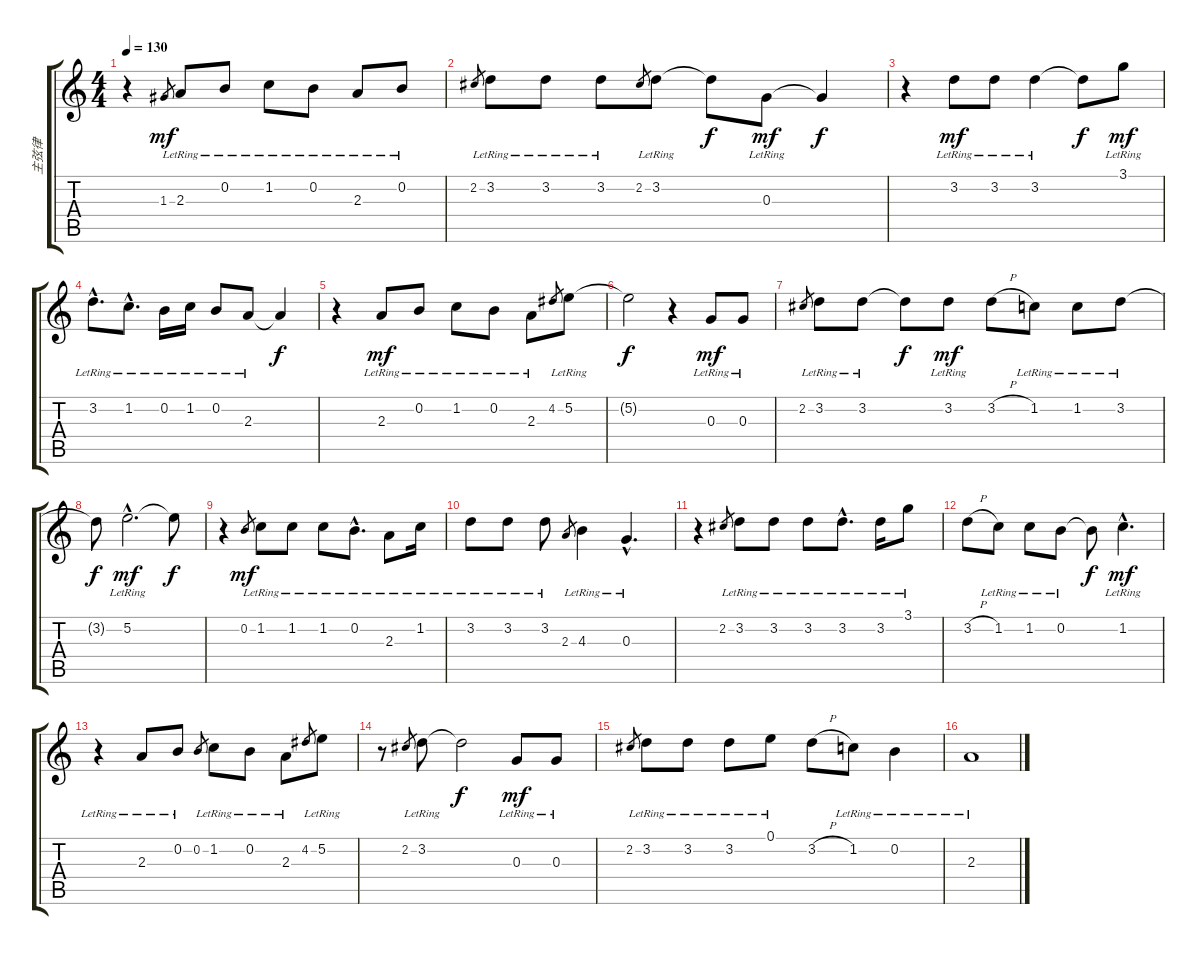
\track ("主弦律" "主弦律") {instrument acousticguitarnylon}
\staff {score tabs}
\tuning (E4 B3 G3 D3 A2 E2) {hide}
\ts (4 4)
\tempo 130
\clef g2
\ks c
r.4{dy mf} 1.3.8{gr} 2.3{lr}.8 0.2{lr}.8 1.2{lr}.8 0.2{lr}.8 2.3{lr}.8 0.2{lr}.8 |
2.2.8{gr} 3.2{lr}.8 3.2{lr}.8 3.2{lr}.8 2.2.8{gr} 3.2{lr}.8 3.2{t}.8{dy f} 0.3{lr}.8{dy mf} 0.3{t}.4{dy f} |
r.4 3.2{lr}.8{dy mf} 3.2{lr}.8 3.2{lr}.4 3.2{t}.8{dy f} 3.1{lr}.8{dy mf} |
3.2{hac lr}.8{d} 1.2{hac lr}.8{d} 0.2{lr}.16 1.2{lr}.16 0.2{lr}.8 2.3{lr}.8 2.3{t}.4{dy f} |
r.4 2.3{lr}.8{dy mf} 0.2{lr}.8 1.2{lr}.8 0.2{lr}.8 2.3{lr}.8 4.2.8{gr} 5.2{lr}.8 |
5.2{t}.2{dy f} r.4 0.3{lr}.8{dy mf} 0.3{lr}.8 |
2.2.8{gr} 3.2{lr}.8 3.2{lr}.8 3.2{t}.8{dy f} 3.2{lr}.8{dy mf} 3.2{h}.8 1.2{lr}.8 1.2{lr}.8 3.2{lr}.8 |
3.2{t}.8{dy f} 5.2{hac lr}.2{d dy mf} 5.2{t}.8{dy f} |
r.4 0.2.8{gr dy mf} 1.2{lr}.8 1.2{lr}.8 1.2{lr}.8 0.2{hac lr}.8{d} 2.3{lr}.8 1.2{lr}.16 |
3.2{lr}.8 3.2{lr}.8 3.2{lr}.8 2.3.8{gr} 4.3{lr}.4 0.3{hac lr}.4{d} |
r.4 2.2.8{gr} 3.2{lr}.8 3.2{lr}.8 3.2{lr}.8 3.2{hac lr}.8{d} 3.2{lr}.16 3.1{lr}.8 |
3.2{h}.8 1.2{lr}.8 1.2{lr}.8 0.2{lr}.8 0.2{t}.8{dy f} 1.2{hac lr}.4{d dy mf} |
r.4 2.3{lr}.8 0.2{lr}.8 0.2.8{gr} 1.2{lr}.8 0.2{lr}.8 2.3{lr}.8 4.2.8{gr} 5.2{lr}.8 |
r.8 2.2.8{gr} 3.2{lr}.8 3.2{t}.2{dy f} 0.3{lr}.8{dy mf} 0.3{lr}.8 |
2.2.8{gr} 3.2{lr}.8 3.2{lr}.8 3.2{lr}.8 0.1{lr}.8 3.2{h}.8 1.2{lr}.8 0.2{lr}.4 |
2.3{lr}.1
